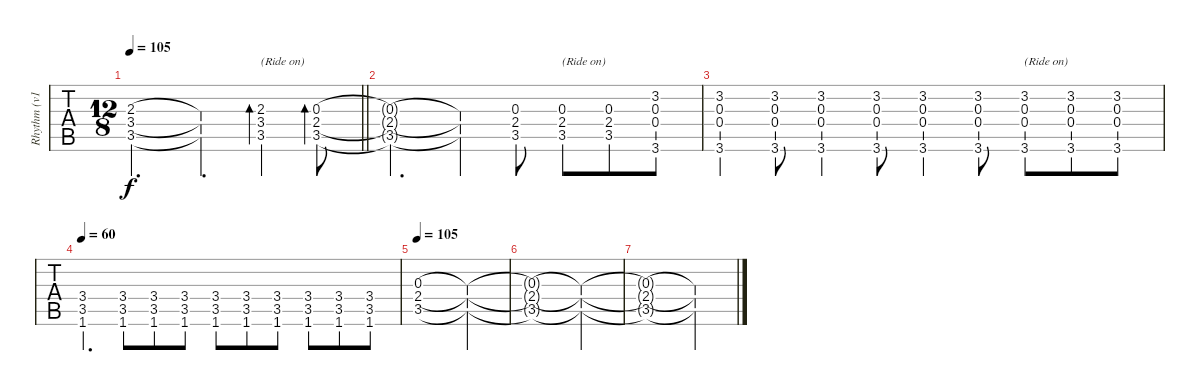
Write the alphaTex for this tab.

\track ("Rhythm (v1)" "Rhythm (v1") {instrument electricguitarclean}
\staff {tabs}
\tuning (E4 B3 G3 D3 A2 E2) {hide}
\ts (12 8)
\tempo 105
\clef g2
\barLineRight lightlight
\ks c
(2.3{t} 3.4{t} 3.5{t}).2{d dy f} (2.3{t} 3.4{t} 3.5{t}).4{d} (2.3 3.4 3.5).4{bd 60 txt "(Ride on)"} (0.3 2.4 3.5).8{bd 60} |
(0.3{t} 2.4{t} 3.5{t}).2{d} (0.3{t} 2.4{t} 3.5{t}).4 (0.3 2.4 3.5).8 (0.3 2.4 3.5).8{txt "(Ride on)"} (0.3 2.4 3.5).8 (3.2 0.3 0.4 3.6).8 |
(3.2 0.3 0.4 3.6).4 (3.2 0.3 0.4 3.6).8 (3.2 0.3 0.4 3.6).4 (3.2 0.3 0.4 3.6).8 (3.2 0.3 0.4 3.6).4 (3.2 0.3 0.4 3.6).8 (3.2 0.3 0.4 3.6).8{txt "(Ride on)"} (3.2 0.3 0.4 3.6).8 (3.2 0.3 0.4 3.6).8 |
\tempo 60
(3.4 3.5 1.6).4{d} (3.4 3.5 1.6).8 (3.4 3.5 1.6).8 (3.4 3.5 1.6).8 (3.4 3.5 1.6).8 (3.4 3.5 1.6).8 (3.4 3.5 1.6).8 (3.4 3.5 1.6).8 (3.4 3.5 1.6).8 (3.4 3.5 1.6).8 |
\tempo 105
(0.3 2.4 3.5).1{volume 0} (0.3{t} 2.4{t} 3.5{t}).2 |
(0.3{t} 2.4{t} 3.5{t}).1 (0.3{t} 2.4{t} 3.5{t}).2 |
(0.3{t} 2.4{t} 3.5{t}).1 (0.3{t} 2.4{t} 3.5{t}).2
